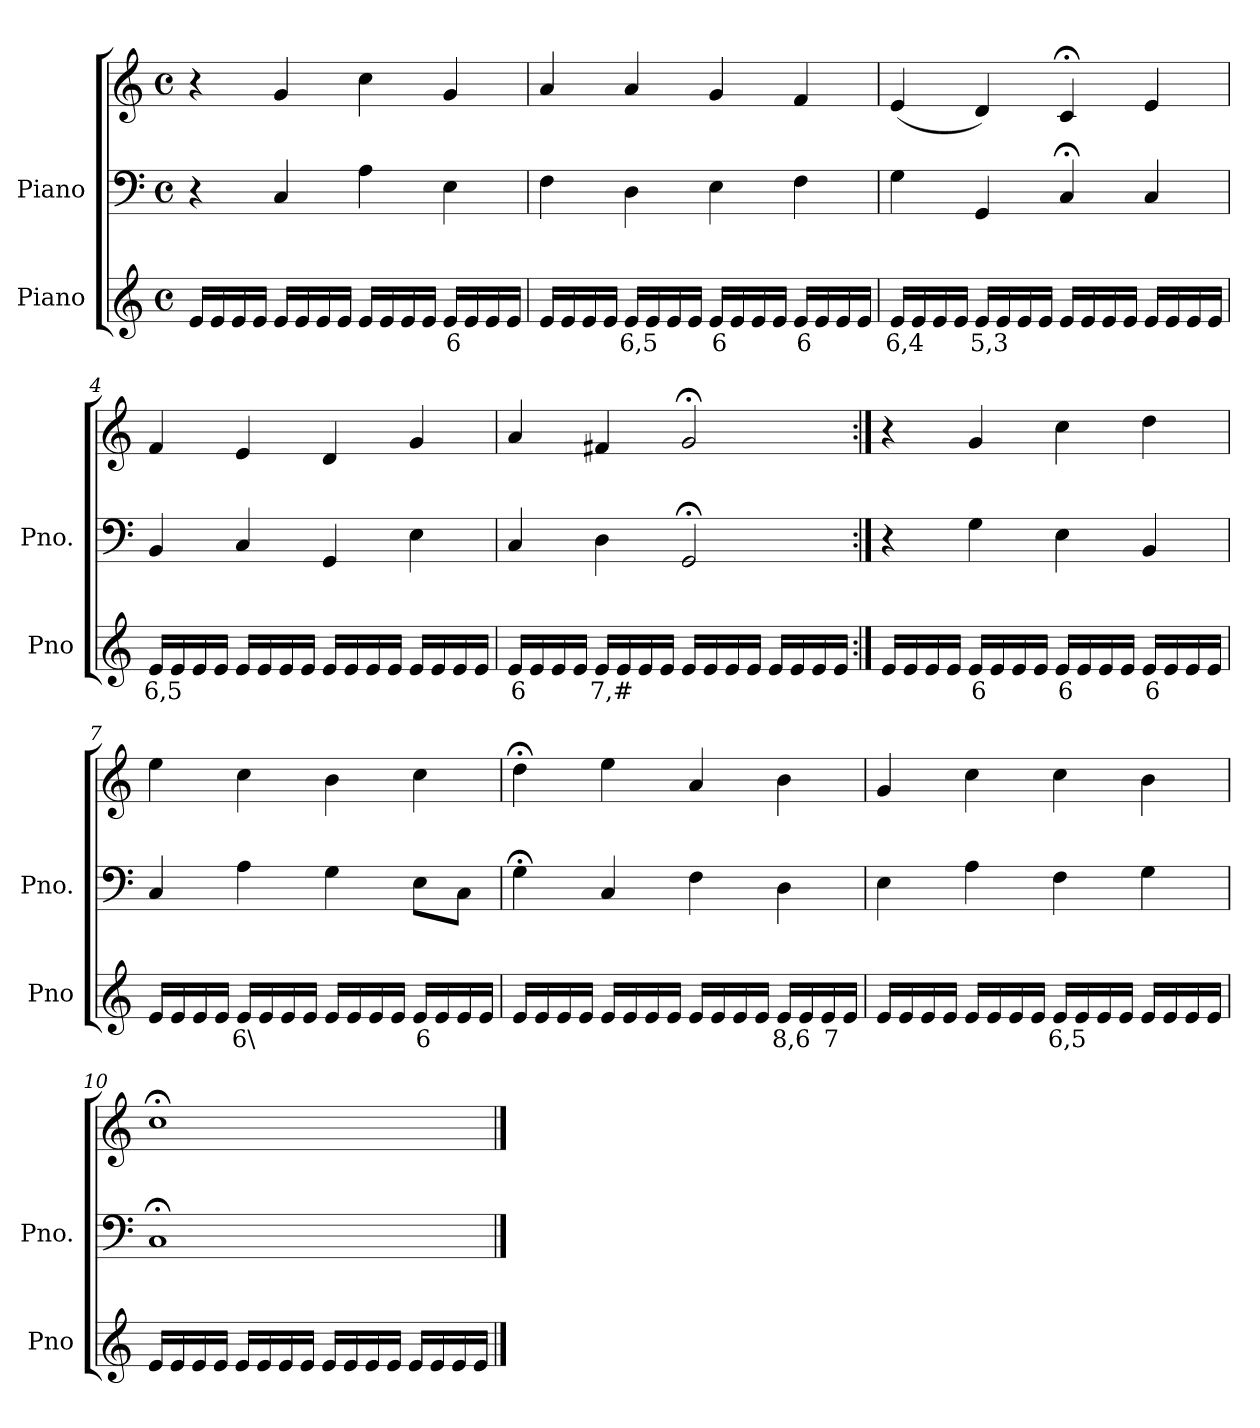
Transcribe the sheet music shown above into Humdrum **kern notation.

**kern	**text	**kern	**kern
*part2	*part2	*part1	*part1
*staff3	*staff3	*staff2	*staff1
*I"Piano	*	*I"Piano	*
*I'Pno	*	*I'Pno.	*
*clefG2	*	*clefF4	*clefG2
*k[]	*	*k[]	*k[]
*M4/4	*	*M4/4	*M4/4
*met(c)	*	*met(c)	*met(c)
=1	=1	=1	=1
16e/LL	.	4r	4r
16e/	.	.	.
16e/	.	.	.
16e/JJ	.	.	.
16e/LL	.	4C/	4g/
16e/	.	.	.
16e/	.	.	.
16e/JJ	.	.	.
16e/LL	.	4A\	4cc\
16e/	.	.	.
16e/	.	.	.
16e/JJ	.	.	.
!	!LO:LY:b	!	!
16e/LL	6	4E\	4g/
16e/	.	.	.
16e/	.	.	.
16e/JJ	.	.	.
=2	=2	=2	=2
16e/LL	.	4F\	4a/
16e/	.	.	.
16e/	.	.	.
16e/JJ	.	.	.
!	!LO:LY:b	!	!
16e/LL	6,5	4D\	4a/
16e/	.	.	.
16e/	.	.	.
16e/JJ	.	.	.
!	!LO:LY:b	!	!
16e/LL	6	4E\	4g/
16e/	.	.	.
16e/	.	.	.
16e/JJ	.	.	.
!	!LO:LY:b	!	!
16e/LL	6	4F\	4f/
16e/	.	.	.
16e/	.	.	.
16e/JJ	.	.	.
=3	=3	=3	=3
!	!LO:LY:b	!	!
16e/LL	6,4	4G\	(<4e/
16e/	.	.	.
16e/	.	.	.
16e/JJ	.	.	.
!	!LO:LY:b	!	!
16e/LL	5,3	4GG/	4d/)
16e/	.	.	.
16e/	.	.	.
16e/JJ	.	.	.
16e/LL	.	4C;</	4c;</
16e/	.	.	.
16e/	.	.	.
16e/JJ	.	.	.
16e/LL	.	4C/	4e/
16e/	.	.	.
16e/	.	.	.
16e/JJ	.	.	.
=4	=4	=4	=4
!	!LO:LY:b	!	!
16e/LL	6,5	4BB/	4f/
16e/	.	.	.
16e/	.	.	.
16e/JJ	.	.	.
16e/LL	.	4C/	4e/
16e/	.	.	.
16e/	.	.	.
16e/JJ	.	.	.
16e/LL	.	4GG/	4d/
16e/	.	.	.
16e/	.	.	.
16e/JJ	.	.	.
16e/LL	.	4E\	4g/
16e/	.	.	.
16e/	.	.	.
16e/JJ	.	.	.
=5	=5	=5	=5
!	!LO:LY:b	!	!
16e/LL	6	4C/	4a/
16e/	.	.	.
16e/	.	.	.
16e/JJ	.	.	.
!	!LO:LY:b	!	!
16e/LL	7,#	4D\	4f#X/
16e/	.	.	.
16e/	.	.	.
16e/JJ	.	.	.
16e/LL	.	2GG;</	2g;</
16e/	.	.	.
16e/	.	.	.
16e/JJ	.	.	.
16e/LL	.	.	.
16e/	.	.	.
16e/	.	.	.
16e/JJ	.	.	.
=6:|!	=6:|!	=6:|!	=6:|!
16e/LL	.	4r	4r
16e/	.	.	.
16e/	.	.	.
16e/JJ	.	.	.
!	!LO:LY:b	!	!
16e/LL	6	4G\	4g/
16e/	.	.	.
16e/	.	.	.
16e/JJ	.	.	.
!	!LO:LY:b	!	!
16e/LL	6	4E\	4cc\
16e/	.	.	.
16e/	.	.	.
16e/JJ	.	.	.
!	!LO:LY:b	!	!
16e/LL	6	4BB/	4dd\
16e/	.	.	.
16e/	.	.	.
16e/JJ	.	.	.
=7	=7	=7	=7
16e/LL	.	4C/	4ee\
16e/	.	.	.
16e/	.	.	.
16e/JJ	.	.	.
!	!LO:LY:b	!	!
16e/LL	6\	4A\	4cc\
16e/	.	.	.
16e/	.	.	.
16e/JJ	.	.	.
16e/LL	.	4G\	4b\
16e/	.	.	.
16e/	.	.	.
16e/JJ	.	.	.
!	!LO:LY:b	!	!
16e/LL	6	8E\L	4cc\
16e/	.	.	.
16e/	.	8C\J	.
16e/JJ	.	.	.
=8	=8	=8	=8
16e/LL	.	4G;<\	4dd;<\
16e/	.	.	.
16e/	.	.	.
16e/JJ	.	.	.
16e/LL	.	4C/	4ee\
16e/	.	.	.
16e/	.	.	.
16e/JJ	.	.	.
16e/LL	.	4F\	4a/
16e/	.	.	.
16e/	.	.	.
16e/JJ	.	.	.
!	!LO:LY:b	!	!
16e/LL	8,6	4D\	4b\
16e/	.	.	.
!	!LO:LY:b	!	!
16e/	7	.	.
16e/JJ	.	.	.
=9	=9	=9	=9
16e/LL	.	4E\	4g/
16e/	.	.	.
16e/	.	.	.
16e/JJ	.	.	.
16e/LL	.	4A\	4cc\
16e/	.	.	.
16e/	.	.	.
16e/JJ	.	.	.
!	!LO:LY:b	!	!
16e/LL	6,5	4F\	4cc\
16e/	.	.	.
16e/	.	.	.
16e/JJ	.	.	.
16e/LL	.	4G\	4b\
16e/	.	.	.
16e/	.	.	.
16e/JJ	.	.	.
=10	=10	=10	=10
16e/LL	.	1C;<	1cc;<
16e/	.	.	.
16e/	.	.	.
16e/JJ	.	.	.
16e/LL	.	.	.
16e/	.	.	.
16e/	.	.	.
16e/JJ	.	.	.
16e/LL	.	.	.
16e/	.	.	.
16e/	.	.	.
16e/JJ	.	.	.
16e/LL	.	.	.
16e/	.	.	.
16e/	.	.	.
16e/JJ	.	.	.
==	==	==	==
*-	*-	*-	*-
